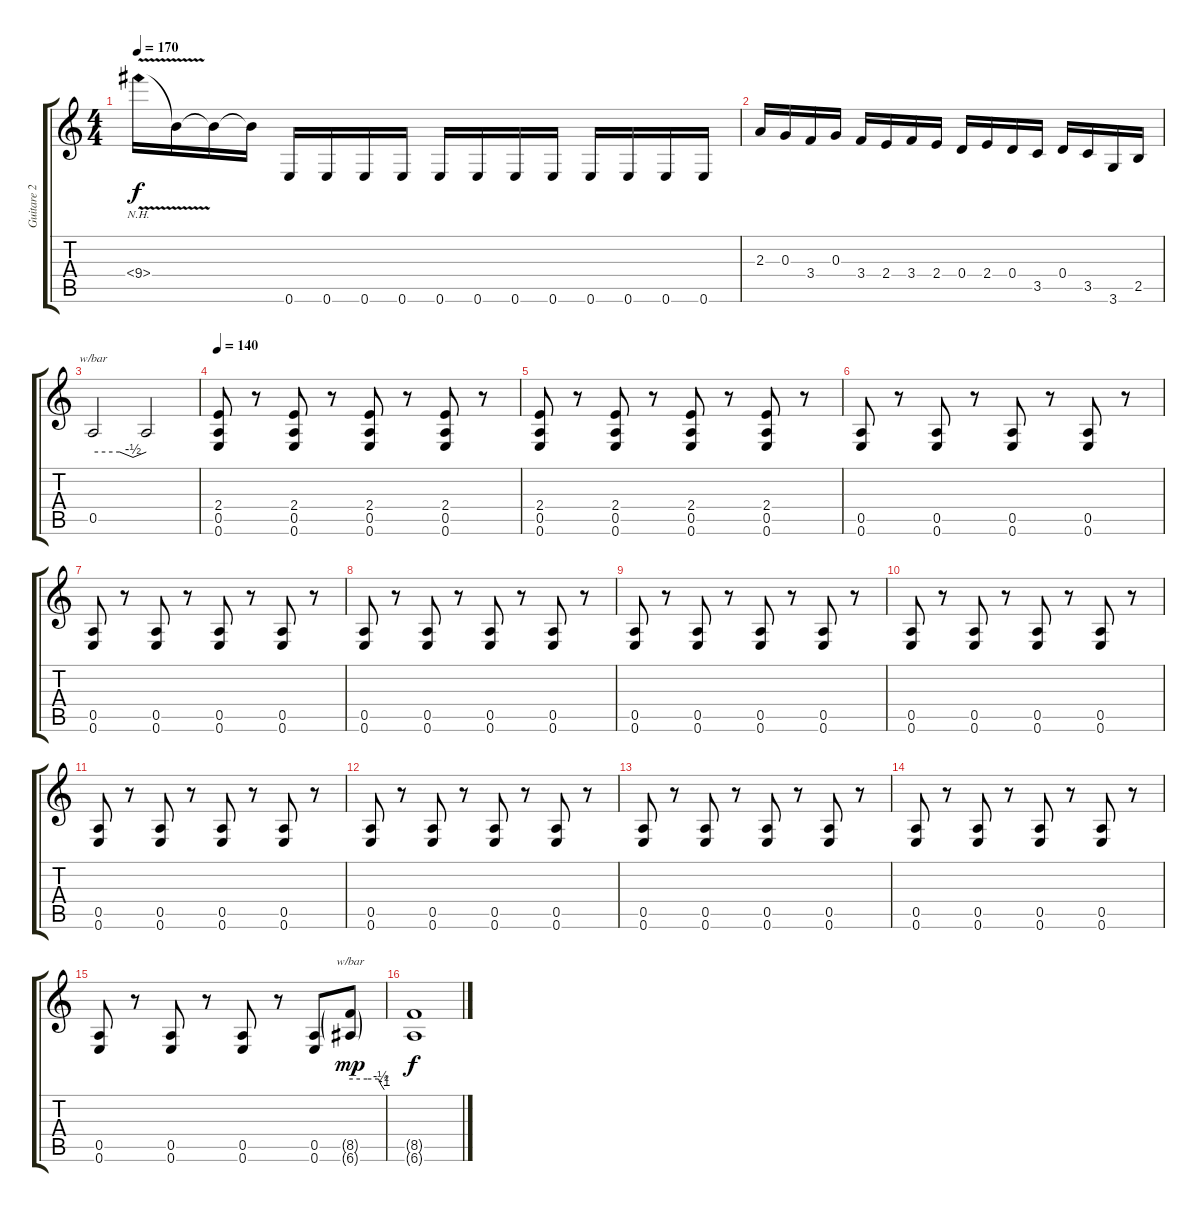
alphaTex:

\track ("Guitare 2" "Guitare 2") {instrument distortionguitar}
\staff {score tabs}
\tuning (E4 B3 G3 D3 A2 E2) {hide}
\ts (4 4)
\tempo 170
\clef g2
\ks c
9.4{nh v}.16{dy f} 9.4{t}.16 9.4{t}.16 9.4{t}.16 0.6.16 0.6.16 0.6.16 0.6.16 0.6.16 0.6.16 0.6.16 0.6.16 0.6.16 0.6.16 0.6.16 0.6.16 |
2.3.16 0.3.16 3.4.16 0.3.16 3.4.16 2.4.16 3.4.16 2.4.16 0.4.16 2.4.16 0.4.16 3.5.16 0.4.16 3.5.16 3.6.16 2.5.16 |
0.5.2{tbe (custom default 0 0 30 0 45 -2 60 0)} 0.5{t}.2 |
\tempo 140
(2.4 0.5 0.6).8{balance 5} r.8 (2.4 0.5 0.6).8 r.8 (2.4 0.5 0.6).8 r.8 (2.4 0.5 0.6).8 r.8 |
(2.4 0.5 0.6).8 r.8 (2.4 0.5 0.6).8 r.8 (2.4 0.5 0.6).8 r.8 (2.4 0.5 0.6).8 r.8 |
(0.5 0.6).8 r.8 (0.5 0.6).8 r.8 (0.5 0.6).8 r.8 (0.5 0.6).8 r.8 |
(0.5 0.6).8 r.8 (0.5 0.6).8 r.8 (0.5 0.6).8 r.8 (0.5 0.6).8 r.8 |
(0.5 0.6).8 r.8 (0.5 0.6).8 r.8 (0.5 0.6).8 r.8 (0.5 0.6).8 r.8 |
(0.5 0.6).8 r.8 (0.5 0.6).8 r.8 (0.5 0.6).8 r.8 (0.5 0.6).8 r.8 |
(0.5 0.6).8 r.8 (0.5 0.6).8 r.8 (0.5 0.6).8 r.8 (0.5 0.6).8 r.8 |
(0.5 0.6).8 r.8 (0.5 0.6).8 r.8 (0.5 0.6).8 r.8 (0.5 0.6).8 r.8 |
(0.5 0.6).8 r.8 (0.5 0.6).8 r.8 (0.5 0.6).8 r.8 (0.5 0.6).8 r.8 |
(0.5 0.6).8 r.8 (0.5 0.6).8 r.8 (0.5 0.6).8 r.8 (0.5 0.6).8 r.8 |
(0.5 0.6).8 r.8 (0.5 0.6).8 r.8 (0.5 0.6).8 r.8 (0.5 0.6).8 r.8 |
(0.5 0.6).8 r.8 (0.5 0.6).8 r.8 (0.5 0.6).8 r.8 (0.5 0.6).8 (8.5{g} 6.6{g}).8{tbe (custom default 0 0 30 0 50 0 54 -2 60 -4) dy mp} |
(8.5{t} 6.6{t}).1{dy f}
